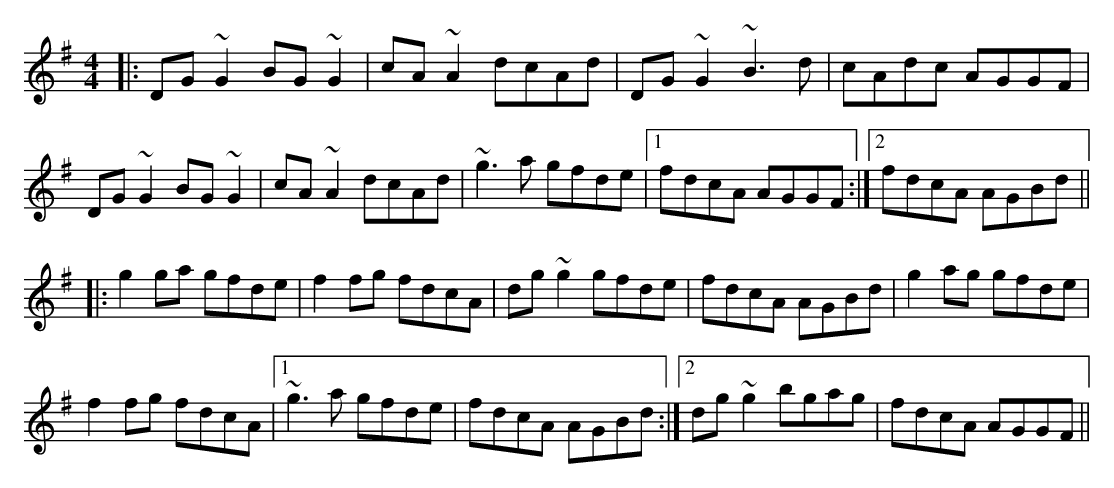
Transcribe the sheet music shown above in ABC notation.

X:1
M:4/4
K:G
|:DG~G2 BG~G2|cA~A2 dcAd|DG~G2 ~B3d|cAdc AGGF|
DG~G2 BG~G2|cA~A2 dcAd|~g3a gfde|1 fdcA AGGF:|2 fdcA AGBd||
|:g2 ga gfde|f2 fg fdcA|dg~g2 gfde|fdcA AGBd|g2ag gfde|
f2 fg fdcA|1 ~g3a gfde|fdcA AGBd:|2 dg~g2 bgag|fdcA AGGF||
